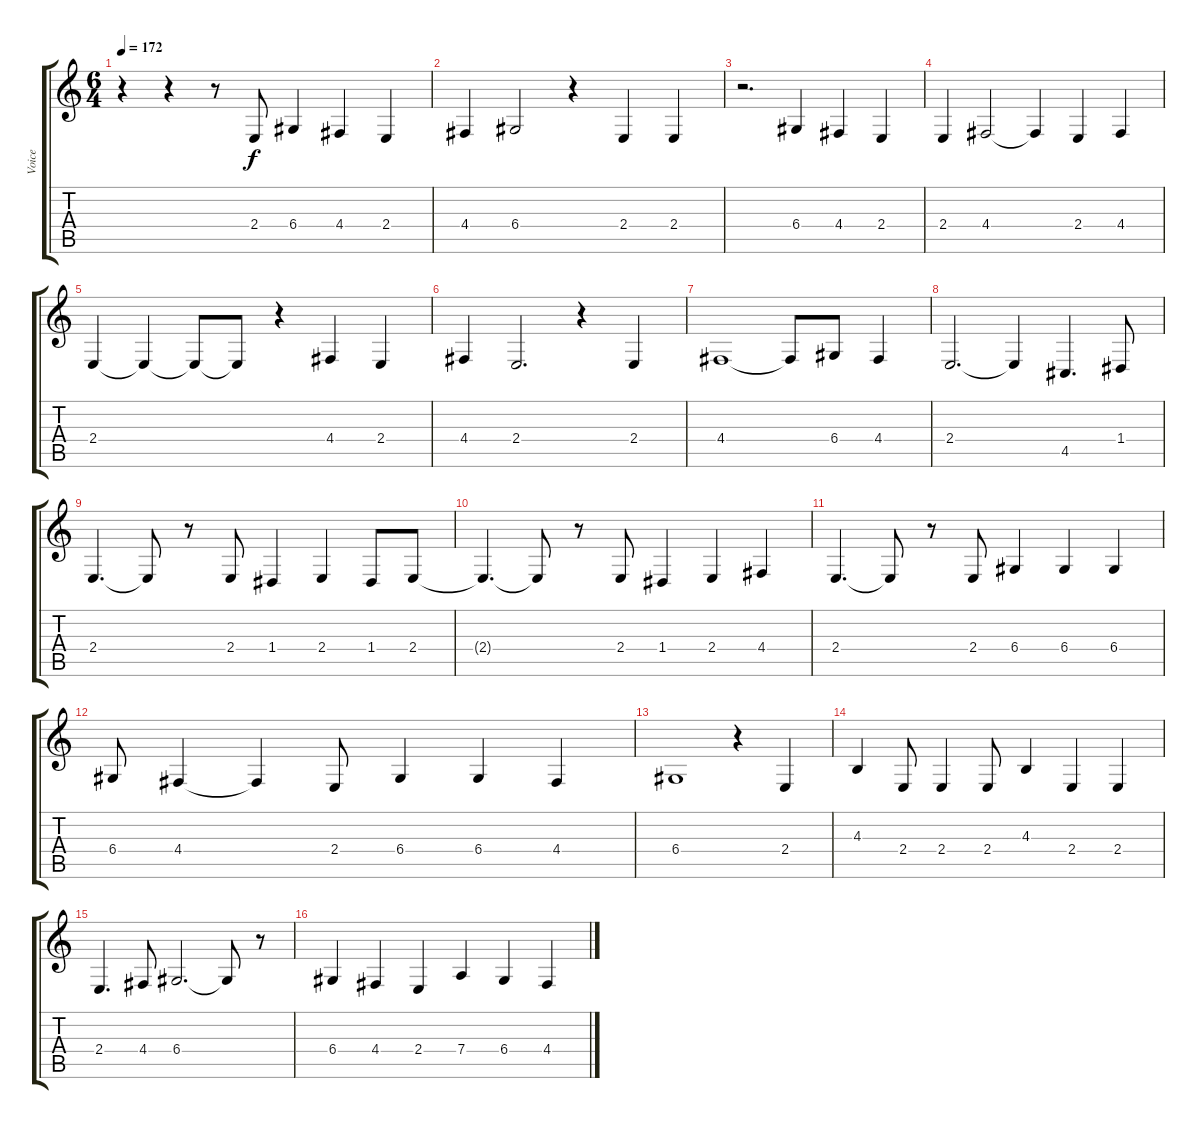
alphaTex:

\track ("Voice" "Voice") {instrument cello}
\staff {score tabs}
\tuning (E4 B3 G3 D3 A2 E2) {hide}
\ts (6 4)
\tempo 172
\clef g2
\ks c
r.4{dy f} r.4 r.8 2.4.8 6.4.4 4.4.4 2.4.4 |
4.4.4 6.4.2 r.4 2.4.4 2.4.4 |
r.2{d} 6.4.4 4.4.4 2.4.4 |
2.4.4 4.4.2 4.4{t}.4 2.4.4 4.4.4 |
2.4.4 2.4{t}.4 2.4{t}.8 2.4{t}.8 r.4 4.4.4 2.4.4 |
4.4.4 2.4.2{d} r.4 2.4.4 |
4.4.1 4.4{t}.8 6.4.8 4.4.4 |
2.4.2{d} 2.4{t}.4 4.5.4{d volume 15} 1.4.8 |
2.4.4{d} 2.4{t}.8 r.8 2.4.8 1.4.4 2.4.4 1.4.8 2.4.8 |
2.4{t}.4{d} 2.4{t}.8 r.8 2.4.8 1.4.4 2.4.4 4.4.4 |
2.4.4{d} 2.4{t}.8 r.8 2.4.8 6.4.4 6.4.4 6.4.4 |
6.4.8 4.4.4 4.4{t}.4 2.4.8 6.4.4 6.4.4 4.4.4 |
6.4.1 r.4 2.4.4 |
4.3.4 2.4.8 2.4.4 2.4.8 4.3.4 2.4.4 2.4.4 |
2.4.4{d} 4.4.8 6.4.2{d} 6.4{t}.8 r.8 |
6.4.4 4.4.4 2.4.4 7.4.4 6.4.4 4.4.4
